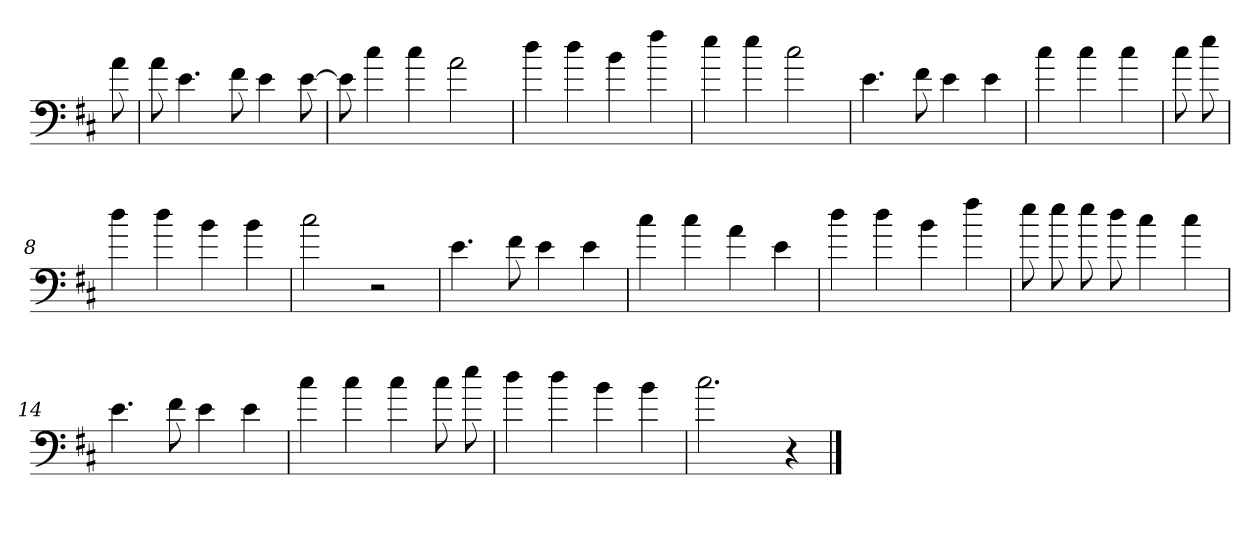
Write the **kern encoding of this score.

**kern
*part1
*staff1
*clefF4
*k[f#c#]
=
8a
=1
8a
4.e
8f#
4e
[8e
=2
8e]
4cc#
4cc#
2a
=3
4dd
4dd
4b
4ff#
=4
4ee
4ee
2cc#
=5
4.e
8f#
4e
4e
=6
4cc#
4cc#
4cc#
=7
8cc#
8ee
=8
4dd
4dd
4b
4b
=9
2cc#
2r
=10
4.e
8f#
4e
4e
=11
4cc#
4cc#
4a
4e
=12
4dd
4dd
4b
4ff#
=13
8ee
8ee
8ee
8dd
4cc#
4cc#
=14
4.e
8f#
4e
4e
=15
4cc#
4cc#
4cc#
8cc#
8ee
=16
4dd
4dd
4b
4b
=17
2.cc#
4r
==
*-
